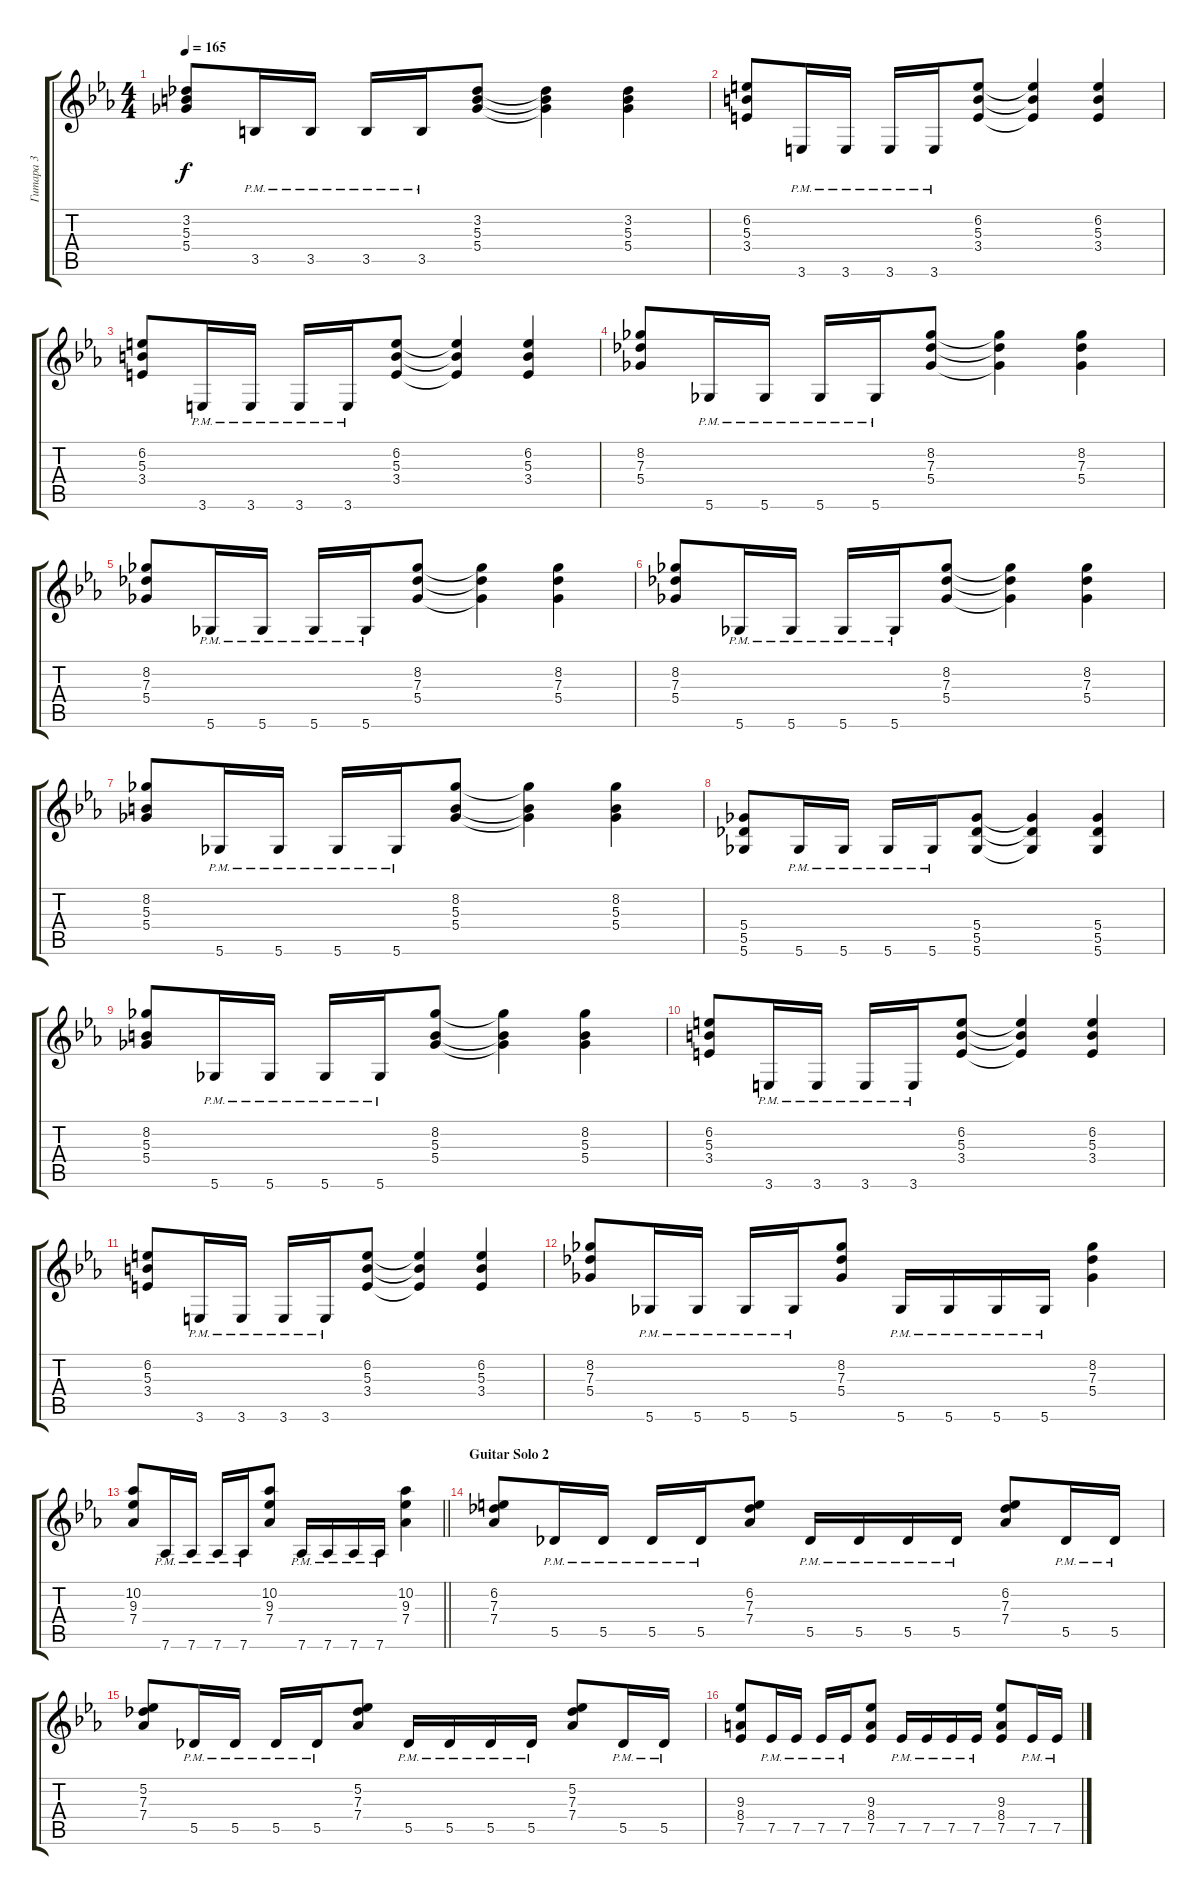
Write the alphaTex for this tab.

\track ("Гитара 3" "Гитара 3") {instrument distortionguitar}
\staff {score tabs}
\tuning (Eb4 Bb3 Gb3 Db3 Ab2 Db2) {hide}
\ts (4 4)
\tempo 165
\clef g2
\ks cminor
(3.2 5.3 5.4).8{dy f} 3.5{pm}.16 3.5{pm}.16 3.5{pm}.16 3.5{pm}.16 (3.2 5.3 5.4).8 (3.2{t} 5.3{t} 5.4{t}).4 (3.2 5.3 5.4).4 |
(6.2 5.3 3.4).8 3.6{pm}.16 3.6{pm}.16 3.6{pm}.16 3.6{pm}.16 (6.2 5.3 3.4).8 (6.2{t} 5.3{t} 3.4{t}).4 (6.2 5.3 3.4).4 |
(6.2 5.3 3.4).8 3.6{pm}.16 3.6{pm}.16 3.6{pm}.16 3.6{pm}.16 (6.2 5.3 3.4).8 (6.2{t} 5.3{t} 3.4{t}).4 (6.2 5.3 3.4).4 |
(8.2 7.3 5.4).8 5.6{pm}.16 5.6{pm}.16 5.6{pm}.16 5.6{pm}.16 (8.2 7.3 5.4).8 (8.2{t} 7.3{t} 5.4{t}).4 (8.2 7.3 5.4).4 |
(8.2 7.3 5.4).8 5.6{pm}.16 5.6{pm}.16 5.6{pm}.16 5.6{pm}.16 (8.2 7.3 5.4).8 (8.2{t} 7.3{t} 5.4{t}).4 (8.2 7.3 5.4).4 |
(8.2 7.3 5.4).8 5.6{pm}.16 5.6{pm}.16 5.6{pm}.16 5.6{pm}.16 (8.2 7.3 5.4).8 (8.2{t} 7.3{t} 5.4{t}).4 (8.2 7.3 5.4).4 |
(8.2 5.3 5.4).8 5.6{pm}.16 5.6{pm}.16 5.6{pm}.16 5.6{pm}.16 (8.2 5.3 5.4).8 (8.2{t} 5.3{t} 5.4{t}).4 (8.2 5.3 5.4).4 |
(5.4 5.5 5.6).8 5.6{pm}.16 5.6{pm}.16 5.6{pm}.16 5.6{pm}.16 (5.4 5.5 5.6).8 (5.4{t} 5.5{t} 5.6{t}).4 (5.4 5.5 5.6).4 |
(8.2 5.3 5.4).8 5.6{pm}.16 5.6{pm}.16 5.6{pm}.16 5.6{pm}.16 (8.2 5.3 5.4).8 (8.2{t} 5.3{t} 5.4{t}).4 (8.2 5.3 5.4).4 |
(6.2 5.3 3.4).8 3.6{pm}.16 3.6{pm}.16 3.6{pm}.16 3.6{pm}.16 (6.2 5.3 3.4).8 (6.2{t} 5.3{t} 3.4{t}).4 (6.2 5.3 3.4).4 |
(6.2 5.3 3.4).8 3.6{pm}.16 3.6{pm}.16 3.6{pm}.16 3.6{pm}.16 (6.2 5.3 3.4).8 (6.2{t} 5.3{t} 3.4{t}).4 (6.2 5.3 3.4).4 |
(8.2 7.3 5.4).8 5.6{pm}.16 5.6{pm}.16 5.6{pm}.16 5.6{pm}.16 (8.2 7.3 5.4).8 5.6{pm}.16 5.6{pm}.16 5.6{pm}.16 5.6{pm}.16 (8.2 7.3 5.4).4 |
\barLineRight lightlight
(10.2 9.3 7.4).8 7.6{pm}.16 7.6{pm}.16 7.6{pm}.16 7.6{pm}.16 (10.2 9.3 7.4).8 7.6{pm}.16 7.6{pm}.16 7.6{pm}.16 7.6{pm}.16 (10.2 9.3 7.4).4 |
\section ("" "Guitar Solo 2")
(6.2 7.3 7.4).8{volume 9} 5.5{pm}.16 5.5{pm}.16 5.5{pm}.16 5.5{pm}.16 (6.2 7.3 7.4).8 5.5{pm}.16 5.5{pm}.16 5.5{pm}.16 5.5{pm}.16 (6.2 7.3 7.4).8 5.5{pm}.16 5.5{pm}.16 |
(5.2 7.3 7.4).8 5.5{pm}.16 5.5{pm}.16 5.5{pm}.16 5.5{pm}.16 (5.2 7.3 7.4).8 5.5{pm}.16 5.5{pm}.16 5.5{pm}.16 5.5{pm}.16 (5.2 7.3 7.4).8 5.5{pm}.16 5.5{pm}.16 |
(9.3 8.4 7.5).8 7.5{pm}.16 7.5{pm}.16 7.5{pm}.16 7.5{pm}.16 (9.3 8.4 7.5).8 7.5{pm}.16 7.5{pm}.16 7.5{pm}.16 7.5{pm}.16 (9.3 8.4 7.5).8 7.5{pm}.16 7.5{pm}.16
